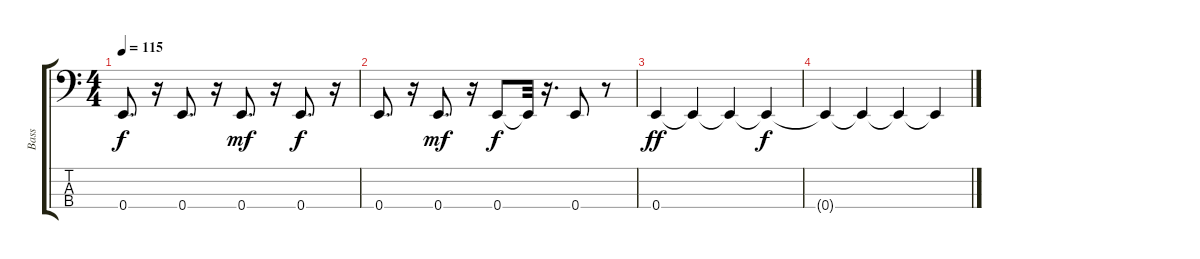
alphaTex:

\track ("Bass" "Bass") {instrument electricbassfinger}
\staff {score tabs}
\tuning (G2 D2 A1 E1) {hide}
\ts (4 4)
\tempo 115
\clef f4
\ks c
0.4.8{d dy f} r.16 0.4.8{d} r.16 0.4.8{d dy mf} r.16 0.4.8{d dy f} r.16 |
0.4.8{d} r.16 0.4.8{d dy mf} r.16 0.4.8{dy f} 0.4{t}.32 r.16{d} 0.4.8 r.8 |
0.4.4{dy ff} 0.4{t}.4 0.4{t}.4 0.4{t}.4{dy f} |
0.4{t}.4 0.4{t}.4 0.4{t}.4 0.4{t}.4
